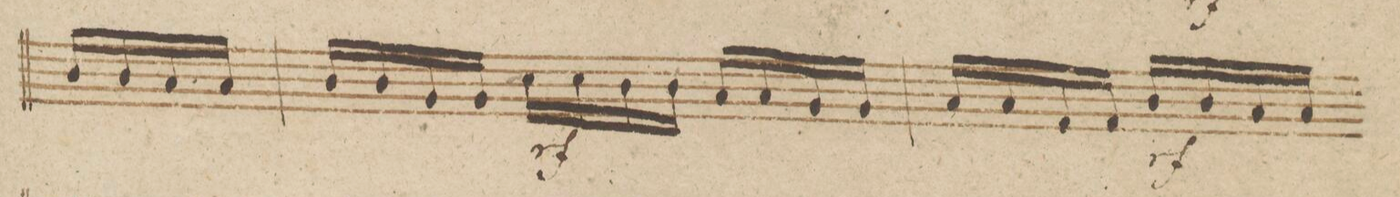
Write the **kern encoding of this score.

**kern	**dynam
*I"Violino 2do	*
*clefG2	*
*k[b-]	*
*met(c)	*
*M3/4	*
16b-/LL	.
16b-/	.
16a/	.
16a/JJ	.
=44	=44
16b-/LL	.
16b-/	.
16g/	.
16g/JJ	.
16cc\LL	rfz
16cc\	.
16b-\	.
16b-\JJ	.
16a/LL	.
16a/	.
16g/	.
16g/JJ	.
=45	=45
16a/LL	.
16a/	.
16f/	.
16f/JJ	.
16b-/LL	rfz
16b-/	.
16a/	.
16a/JJ	.
*-	*-
